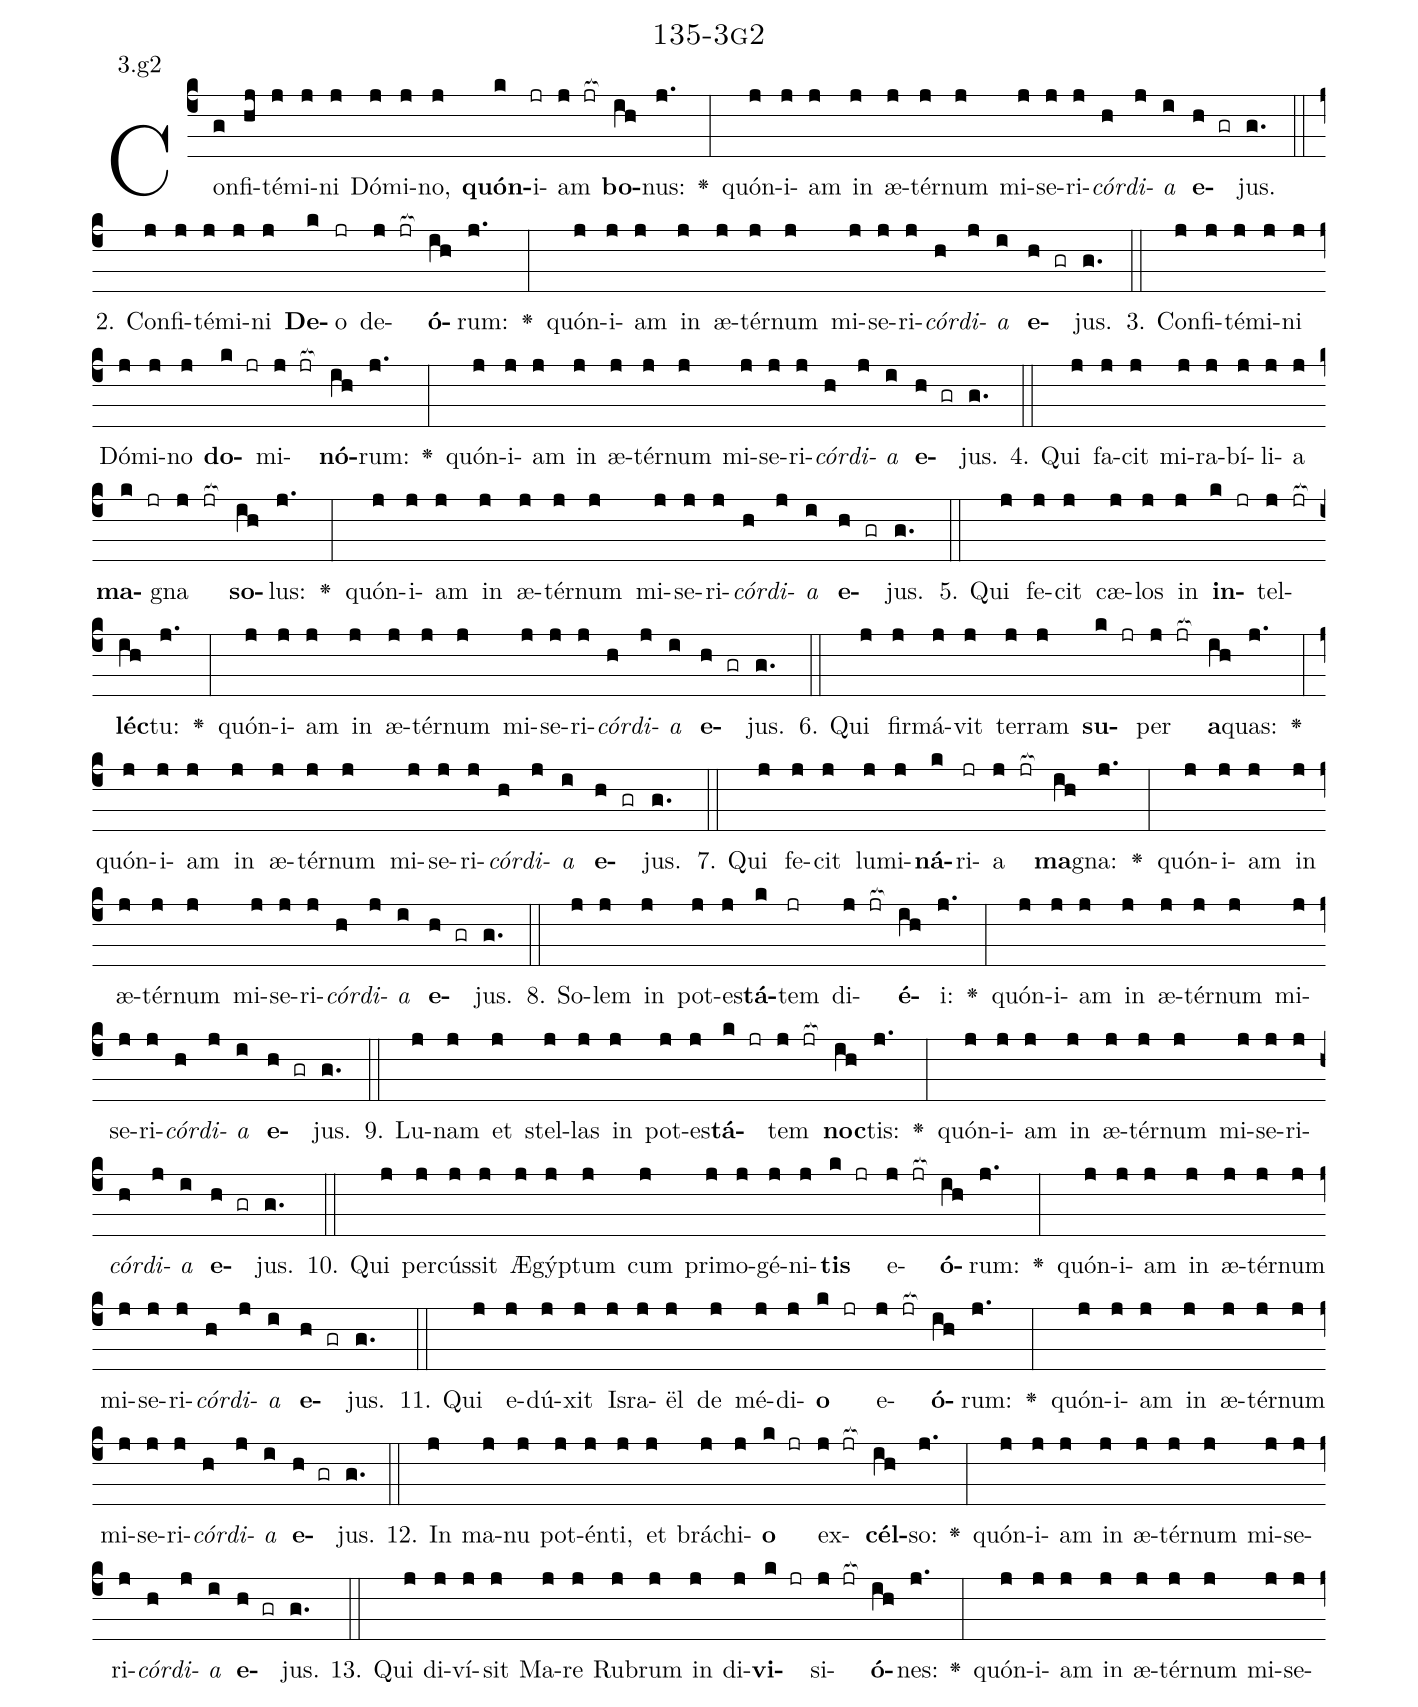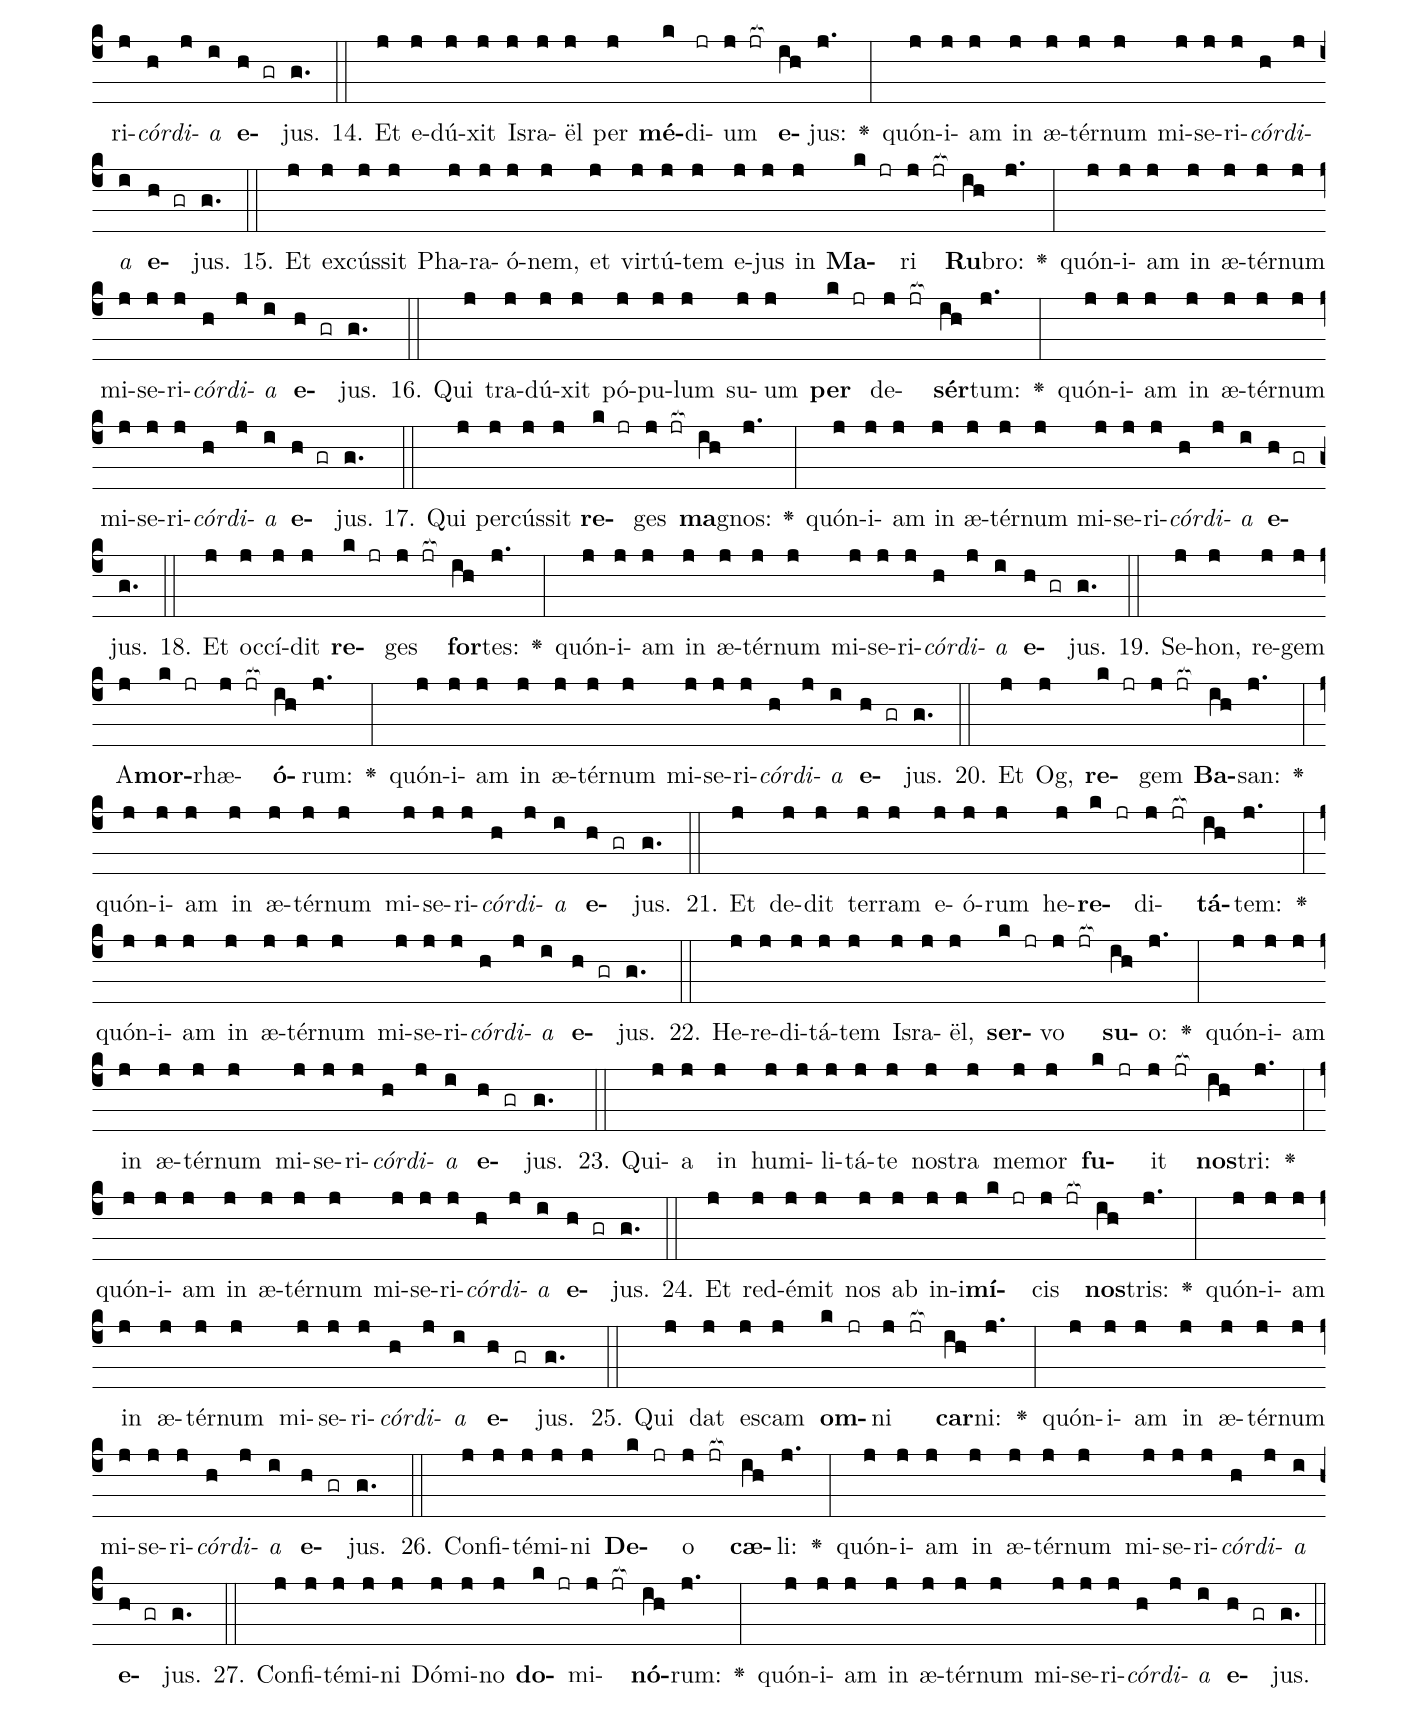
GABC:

name: 135-3g2;
annotation: 3.g2;
%%
(c4)Con(g)fi(hj)té(j)mi(j)ni(j) Dó(j)mi(j)no,(j) <b>quón</b>(k)i(jr)am(j jr[ocb:1{]) <b>bo</b>(ih[ocb:0}])nus:(j.) <v>\greheightstar</v>(:) quón(j)i(j)am(j) in(j) æ(j)tér(j)num(j) mi(j)se(j)ri(j)<i>cór</i>(h)<i>di</i>(j)<i>a</i>(i) <b>e</b>(h gr)jus.(g.) (::)
2. Con(j)fi(j)té(j)mi(j)ni(j) <b>De</b>(k)o(jr) de(j jr[ocb:1{])<b>ó</b>(ih[ocb:0}])rum:(j.) <v>\greheightstar</v>(:) quón(j)i(j)am(j) in(j) æ(j)tér(j)num(j) mi(j)se(j)ri(j)<i>cór</i>(h)<i>di</i>(j)<i>a</i>(i) <b>e</b>(h gr)jus.(g.) (::)
3. Con(j)fi(j)té(j)mi(j)ni(j) Dó(j)mi(j)no(j) <b>do</b>(k jr)mi(j jr[ocb:1{])<b>nó</b>(ih[ocb:0}])rum:(j.) <v>\greheightstar</v>(:) quón(j)i(j)am(j) in(j) æ(j)tér(j)num(j) mi(j)se(j)ri(j)<i>cór</i>(h)<i>di</i>(j)<i>a</i>(i) <b>e</b>(h gr)jus.(g.) (::)
4. Qui(j) fa(j)cit(j) mi(j)ra(j)bí(j)li(j)a(j) <b>ma</b>(k jr)gna(j jr[ocb:1{]) <b>so</b>(ih[ocb:0}])lus:(j.) <v>\greheightstar</v>(:) quón(j)i(j)am(j) in(j) æ(j)tér(j)num(j) mi(j)se(j)ri(j)<i>cór</i>(h)<i>di</i>(j)<i>a</i>(i) <b>e</b>(h gr)jus.(g.) (::)
5. Qui(j) fe(j)cit(j) cæ(j)los(j) in(j) <b>in</b>(k jr)tel(j jr[ocb:1{])<b>léc</b>(ih[ocb:0}])tu:(j.) <v>\greheightstar</v>(:) quón(j)i(j)am(j) in(j) æ(j)tér(j)num(j) mi(j)se(j)ri(j)<i>cór</i>(h)<i>di</i>(j)<i>a</i>(i) <b>e</b>(h gr)jus.(g.) (::)
6. Qui(j) fir(j)má(j)vit(j) ter(j)ram(j) <b>su</b>(k jr)per(j jr[ocb:1{]) <b>a</b>(ih[ocb:0}])quas:(j.) <v>\greheightstar</v>(:) quón(j)i(j)am(j) in(j) æ(j)tér(j)num(j) mi(j)se(j)ri(j)<i>cór</i>(h)<i>di</i>(j)<i>a</i>(i) <b>e</b>(h gr)jus.(g.) (::)
7. Qui(j) fe(j)cit(j) lu(j)mi(j)<b>ná</b>(k)ri(jr)a(j jr[ocb:1{]) <b>ma</b>(ih[ocb:0}])gna:(j.) <v>\greheightstar</v>(:) quón(j)i(j)am(j) in(j) æ(j)tér(j)num(j) mi(j)se(j)ri(j)<i>cór</i>(h)<i>di</i>(j)<i>a</i>(i) <b>e</b>(h gr)jus.(g.) (::)
8. So(j)lem(j) in(j) pot(j)es(j)<b>tá</b>(k)tem(jr) di(j jr[ocb:1{])<b>é</b>(ih[ocb:0}])i:(j.) <v>\greheightstar</v>(:) quón(j)i(j)am(j) in(j) æ(j)tér(j)num(j) mi(j)se(j)ri(j)<i>cór</i>(h)<i>di</i>(j)<i>a</i>(i) <b>e</b>(h gr)jus.(g.) (::)
9. Lu(j)nam(j) et(j) stel(j)las(j) in(j) pot(j)es(j)<b>tá</b>(k jr)tem(j jr[ocb:1{]) <b>noc</b>(ih[ocb:0}])tis:(j.) <v>\greheightstar</v>(:) quón(j)i(j)am(j) in(j) æ(j)tér(j)num(j) mi(j)se(j)ri(j)<i>cór</i>(h)<i>di</i>(j)<i>a</i>(i) <b>e</b>(h gr)jus.(g.) (::)
10. Qui(j) per(j)cús(j)sit(j) Æ(j)gýp(j)tum(j) cum(j) pri(j)mo(j)gé(j)ni(j)<b>tis</b>(k jr) e(j jr[ocb:1{])<b>ó</b>(ih[ocb:0}])rum:(j.) <v>\greheightstar</v>(:) quón(j)i(j)am(j) in(j) æ(j)tér(j)num(j) mi(j)se(j)ri(j)<i>cór</i>(h)<i>di</i>(j)<i>a</i>(i) <b>e</b>(h gr)jus.(g.) (::)
11. Qui(j) e(j)dú(j)xit(j) Is(j)ra(j)ël(j) de(j) mé(j)di(j)<b>o</b>(k jr) e(j jr[ocb:1{])<b>ó</b>(ih[ocb:0}])rum:(j.) <v>\greheightstar</v>(:) quón(j)i(j)am(j) in(j) æ(j)tér(j)num(j) mi(j)se(j)ri(j)<i>cór</i>(h)<i>di</i>(j)<i>a</i>(i) <b>e</b>(h gr)jus.(g.) (::)
12. In(j) ma(j)nu(j) pot(j)én(j)ti,(j) et(j) brá(j)chi(j)<b>o</b>(k jr) ex(j jr[ocb:1{])<b>cél</b>(ih[ocb:0}])so:(j.) <v>\greheightstar</v>(:) quón(j)i(j)am(j) in(j) æ(j)tér(j)num(j) mi(j)se(j)ri(j)<i>cór</i>(h)<i>di</i>(j)<i>a</i>(i) <b>e</b>(h gr)jus.(g.) (::)
13. Qui(j) di(j)ví(j)sit(j) Ma(j)re(j) Ru(j)brum(j) in(j) di(j)<b>vi</b>(k jr)si(j jr[ocb:1{])<b>ó</b>(ih[ocb:0}])nes:(j.) <v>\greheightstar</v>(:) quón(j)i(j)am(j) in(j) æ(j)tér(j)num(j) mi(j)se(j)ri(j)<i>cór</i>(h)<i>di</i>(j)<i>a</i>(i) <b>e</b>(h gr)jus.(g.) (::)
14. Et(j) e(j)dú(j)xit(j) Is(j)ra(j)ël(j) per(j) <b>mé</b>(k)di(jr)um(j jr[ocb:1{]) <b>e</b>(ih[ocb:0}])jus:(j.) <v>\greheightstar</v>(:) quón(j)i(j)am(j) in(j) æ(j)tér(j)num(j) mi(j)se(j)ri(j)<i>cór</i>(h)<i>di</i>(j)<i>a</i>(i) <b>e</b>(h gr)jus.(g.) (::)
15. Et(j) ex(j)cús(j)sit(j) Pha(j)ra(j)ó(j)nem,(j) et(j) vir(j)tú(j)tem(j) e(j)jus(j) in(j) <b>Ma</b>(k jr)ri(j jr[ocb:1{]) <b>Ru</b>(ih[ocb:0}])bro:(j.) <v>\greheightstar</v>(:) quón(j)i(j)am(j) in(j) æ(j)tér(j)num(j) mi(j)se(j)ri(j)<i>cór</i>(h)<i>di</i>(j)<i>a</i>(i) <b>e</b>(h gr)jus.(g.) (::)
16. Qui(j) tra(j)dú(j)xit(j) pó(j)pu(j)lum(j) su(j)um(j) <b>per</b>(k jr) de(j jr[ocb:1{])<b>sér</b>(ih[ocb:0}])tum:(j.) <v>\greheightstar</v>(:) quón(j)i(j)am(j) in(j) æ(j)tér(j)num(j) mi(j)se(j)ri(j)<i>cór</i>(h)<i>di</i>(j)<i>a</i>(i) <b>e</b>(h gr)jus.(g.) (::)
17. Qui(j) per(j)cús(j)sit(j) <b>re</b>(k jr)ges(j jr[ocb:1{]) <b>ma</b>(ih[ocb:0}])gnos:(j.) <v>\greheightstar</v>(:) quón(j)i(j)am(j) in(j) æ(j)tér(j)num(j) mi(j)se(j)ri(j)<i>cór</i>(h)<i>di</i>(j)<i>a</i>(i) <b>e</b>(h gr)jus.(g.) (::)
18. Et(j) oc(j)cí(j)dit(j) <b>re</b>(k jr)ges(j jr[ocb:1{]) <b>for</b>(ih[ocb:0}])tes:(j.) <v>\greheightstar</v>(:) quón(j)i(j)am(j) in(j) æ(j)tér(j)num(j) mi(j)se(j)ri(j)<i>cór</i>(h)<i>di</i>(j)<i>a</i>(i) <b>e</b>(h gr)jus.(g.) (::)
19. Se(j)hon,(j) re(j)gem(j) A(j)<b>mor</b>(k jr)rhæ(j jr[ocb:1{])<b>ó</b>(ih[ocb:0}])rum:(j.) <v>\greheightstar</v>(:) quón(j)i(j)am(j) in(j) æ(j)tér(j)num(j) mi(j)se(j)ri(j)<i>cór</i>(h)<i>di</i>(j)<i>a</i>(i) <b>e</b>(h gr)jus.(g.) (::)
20. Et(j) Og,(j) <b>re</b>(k jr)gem(j jr[ocb:1{]) <b>Ba</b>(ih[ocb:0}])san:(j.) <v>\greheightstar</v>(:) quón(j)i(j)am(j) in(j) æ(j)tér(j)num(j) mi(j)se(j)ri(j)<i>cór</i>(h)<i>di</i>(j)<i>a</i>(i) <b>e</b>(h gr)jus.(g.) (::)
21. Et(j) de(j)dit(j) ter(j)ram(j) e(j)ó(j)rum(j) he(j)<b>re</b>(k jr)di(j jr[ocb:1{])<b>tá</b>(ih[ocb:0}])tem:(j.) <v>\greheightstar</v>(:) quón(j)i(j)am(j) in(j) æ(j)tér(j)num(j) mi(j)se(j)ri(j)<i>cór</i>(h)<i>di</i>(j)<i>a</i>(i) <b>e</b>(h gr)jus.(g.) (::)
22. He(j)re(j)di(j)tá(j)tem(j) Is(j)ra(j)ël,(j) <b>ser</b>(k jr)vo(j jr[ocb:1{]) <b>su</b>(ih[ocb:0}])o:(j.) <v>\greheightstar</v>(:) quón(j)i(j)am(j) in(j) æ(j)tér(j)num(j) mi(j)se(j)ri(j)<i>cór</i>(h)<i>di</i>(j)<i>a</i>(i) <b>e</b>(h gr)jus.(g.) (::)
23. Qui(j)a(j) in(j) hu(j)mi(j)li(j)tá(j)te(j) nos(j)tra(j) me(j)mor(j) <b>fu</b>(k jr)it(j jr[ocb:1{]) <b>nos</b>(ih[ocb:0}])tri:(j.) <v>\greheightstar</v>(:) quón(j)i(j)am(j) in(j) æ(j)tér(j)num(j) mi(j)se(j)ri(j)<i>cór</i>(h)<i>di</i>(j)<i>a</i>(i) <b>e</b>(h gr)jus.(g.) (::)
24. Et(j) red(j)é(j)mit(j) nos(j) ab(j) in(j)i(j)<b>mí</b>(k jr)cis(j jr[ocb:1{]) <b>nos</b>(ih[ocb:0}])tris:(j.) <v>\greheightstar</v>(:) quón(j)i(j)am(j) in(j) æ(j)tér(j)num(j) mi(j)se(j)ri(j)<i>cór</i>(h)<i>di</i>(j)<i>a</i>(i) <b>e</b>(h gr)jus.(g.) (::)
25. Qui(j) dat(j) es(j)cam(j) <b>om</b>(k jr)ni(j jr[ocb:1{]) <b>car</b>(ih[ocb:0}])ni:(j.) <v>\greheightstar</v>(:) quón(j)i(j)am(j) in(j) æ(j)tér(j)num(j) mi(j)se(j)ri(j)<i>cór</i>(h)<i>di</i>(j)<i>a</i>(i) <b>e</b>(h gr)jus.(g.) (::)
26. Con(j)fi(j)té(j)mi(j)ni(j) <b>De</b>(k jr)o(j jr[ocb:1{]) <b>cæ</b>(ih[ocb:0}])li:(j.) <v>\greheightstar</v>(:) quón(j)i(j)am(j) in(j) æ(j)tér(j)num(j) mi(j)se(j)ri(j)<i>cór</i>(h)<i>di</i>(j)<i>a</i>(i) <b>e</b>(h gr)jus.(g.) (::)
27. Con(j)fi(j)té(j)mi(j)ni(j) Dó(j)mi(j)no(j) <b>do</b>(k jr)mi(j jr[ocb:1{])<b>nó</b>(ih[ocb:0}])rum:(j.) <v>\greheightstar</v>(:) quón(j)i(j)am(j) in(j) æ(j)tér(j)num(j) mi(j)se(j)ri(j)<i>cór</i>(h)<i>di</i>(j)<i>a</i>(i) <b>e</b>(h gr)jus.(g.) (::)
